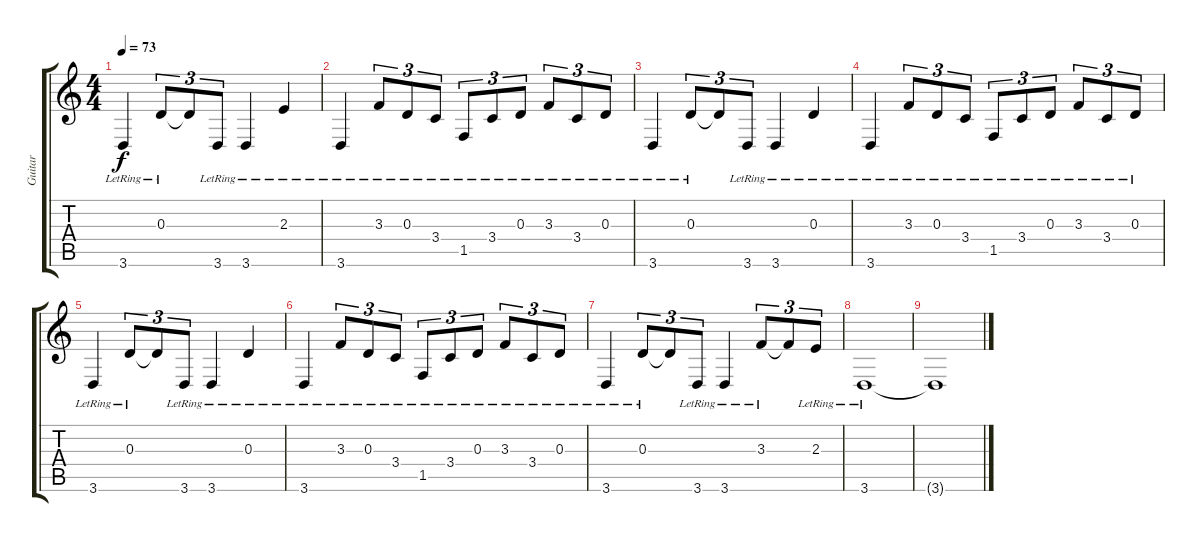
\track ("Guitar" "Guitar") {instrument electricguitarjazz}
\staff {score tabs}
\tuning (B3 Gb3 D3 A2 E2 B1) {hide}
\ts (4 4)
\tempo 73
\clef g2
\ks c
3.6{lr}.4{dy f} 0.3{lr}.8{tu (3 2)} 0.3{t}.8{tu (3 2)} 3.6{lr}.8{tu (3 2)} 3.6{lr}.4 2.3{lr}.4 |
3.6{lr}.4 3.3{lr}.8{tu (3 2)} 0.3{lr}.8{tu (3 2)} 3.4{lr}.8{tu (3 2)} 1.5{lr}.8{tu (3 2)} 3.4{lr}.8{tu (3 2)} 0.3{lr}.8{tu (3 2)} 3.3{lr}.8{tu (3 2)} 3.4{lr}.8{tu (3 2)} 0.3{lr}.8{tu (3 2)} |
3.6{lr}.4 0.3{lr}.8{tu (3 2)} 0.3{t}.8{tu (3 2)} 3.6{lr}.8{tu (3 2)} 3.6{lr}.4 0.3{lr}.4 |
3.6{lr}.4 3.3{lr}.8{tu (3 2)} 0.3{lr}.8{tu (3 2)} 3.4{lr}.8{tu (3 2)} 1.5{lr}.8{tu (3 2)} 3.4{lr}.8{tu (3 2)} 0.3{lr}.8{tu (3 2)} 3.3{lr}.8{tu (3 2)} 3.4{lr}.8{tu (3 2)} 0.3{lr}.8{tu (3 2)} |
3.6{lr}.4 0.3{lr}.8{tu (3 2)} 0.3{t}.8{tu (3 2)} 3.6{lr}.8{tu (3 2)} 3.6{lr}.4 0.3{lr}.4 |
3.6{lr}.4 3.3{lr}.8{tu (3 2)} 0.3{lr}.8{tu (3 2)} 3.4{lr}.8{tu (3 2)} 1.5{lr}.8{tu (3 2)} 3.4{lr}.8{tu (3 2)} 0.3{lr}.8{tu (3 2)} 3.3{lr}.8{tu (3 2)} 3.4{lr}.8{tu (3 2)} 0.3{lr}.8{tu (3 2)} |
3.6{lr}.4 0.3{lr}.8{tu (3 2)} 0.3{t}.8{tu (3 2)} 3.6{lr}.8{tu (3 2)} 3.6{lr}.4 3.3{lr}.8{tu (3 2)} 3.3{t}.8{tu (3 2)} 2.3{lr}.8{tu (3 2)} |
3.6{lr}.1 |
3.6{t}.1
